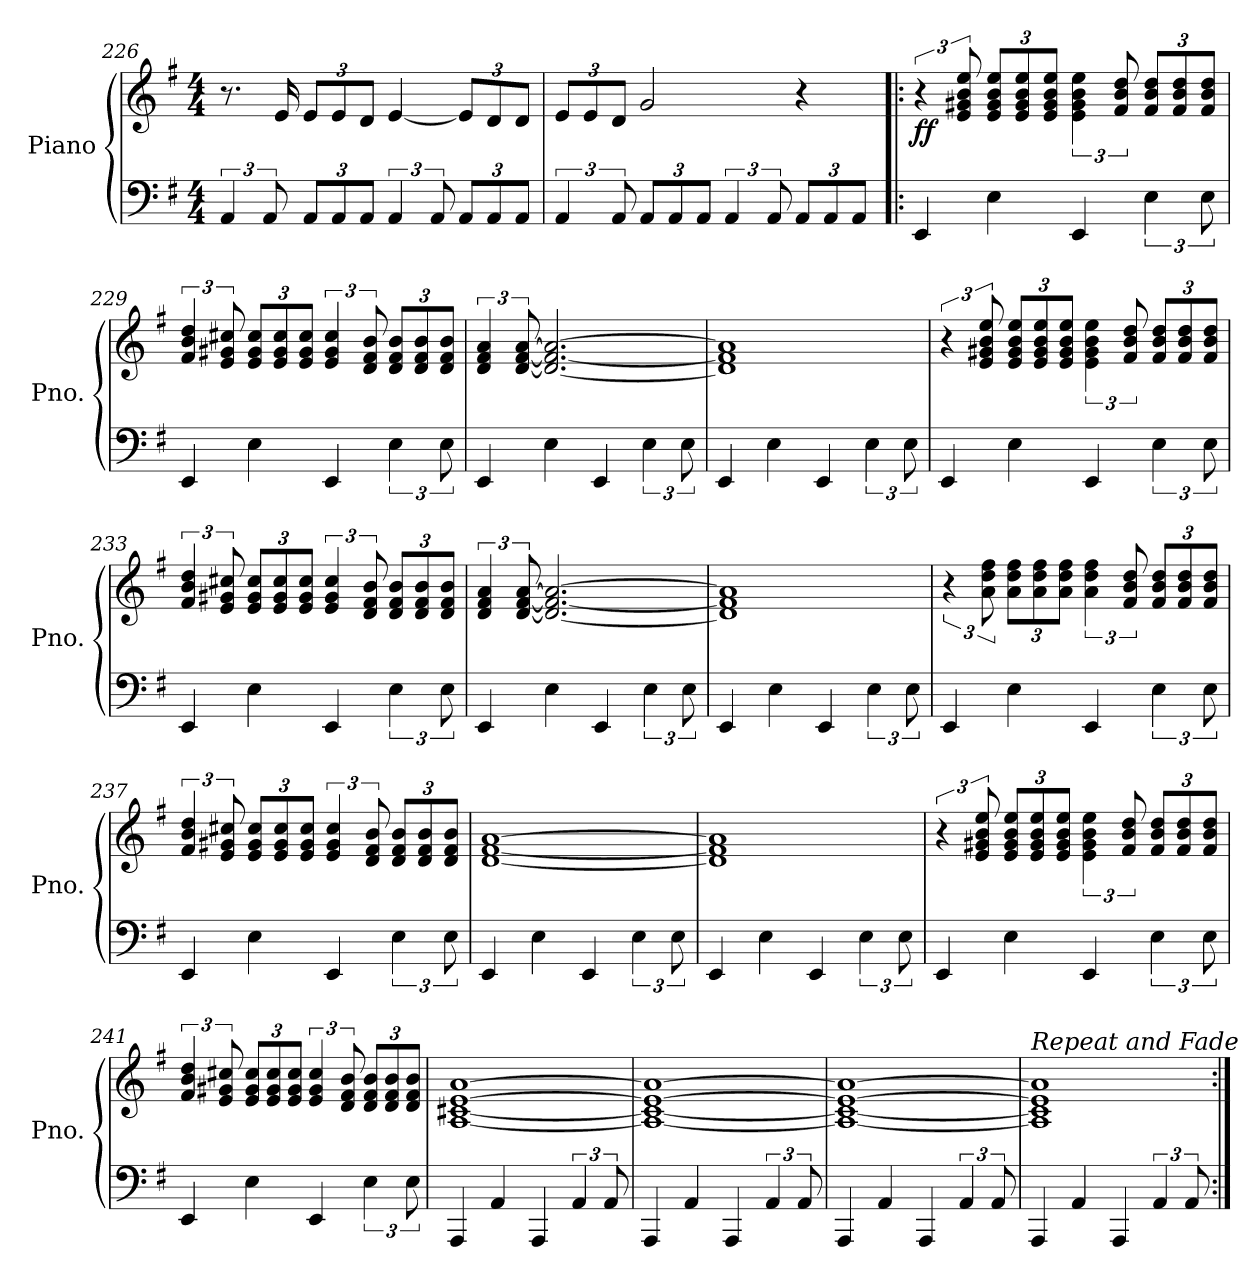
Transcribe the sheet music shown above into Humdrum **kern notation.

**kern	**kern	**dynam
*part1	*part1	*part1
*staff2	*staff1	*staff1/2
*I"Piano	*	*
*I'Pno.	*	*
*clefF4	*clefG2	*
*k[f#]	*k[f#]	*
*M4/4	*M4/4	*
=226	=226	=226
6AA/	8.r	.
12AA/	.	.
.	16e/	.
*Xbrackettup	*Xbrackettup	*
12AA/L	12e/L	.
12AA/	12e/	.
12AA/J	12d/J	.
*brackettup	*	*
6AA/	[4e/	.
12AA/	.	.
*Xbrackettup	*	*
12AA/L	12e/L]	.
12AA/	12d/	.
12AA/J	12d/J	.
=227	=227	=227
*brackettup	*	*
6AA/	12e/L	.
.	12e/	.
12AA/	12d/J	.
*Xbrackettup	*	*
12AA/L	2g/	.
12AA/	.	.
12AA/J	.	.
*brackettup	*	*
6AA/	.	.
12AA/	.	.
*Xbrackettup	*	*
12AA/L	4r	.
12AA/	.	.
12AA/J	.	.
!!LO:PB:g=z
=228!|:	=228!|:	=228!|:
*	*brackettup	*
!	!	!LO:DY:b
4EE/	6r	ff
.	12e/ 12g#X/ 12b/ 12ee/	.
*	*Xbrackettup	*
4E\	12e/ 12g#/ 12b/ 12ee/L	.
.	12e/ 12g#/ 12b/ 12ee/	.
.	12e/ 12g#/ 12b/ 12ee/J	.
*	*brackettup	*
4EE/	6e\ 6g#\ 6b\ 6ee\	.
.	12f#/ 12b/ 12dd/	.
*brackettup	*Xbrackettup	*
6E\	12f#/ 12b/ 12dd/L	.
.	12f#/ 12b/ 12dd/	.
12E\	12f#/ 12b/ 12dd/J	.
=229	=229	=229
*	*brackettup	*
4EE/	6f#/ 6b/ 6dd/	.
.	12e/ 12g#X/ 12cc#X/	.
*	*Xbrackettup	*
4E\	12e/ 12g#/ 12cc#/L	.
.	12e/ 12g#/ 12cc#/	.
.	12e/ 12g#/ 12cc#/J	.
*	*brackettup	*
4EE/	6e/ 6g#/ 6cc#/	.
.	12d/ 12f#/ 12b/	.
*	*Xbrackettup	*
6E\	12d/ 12f#/ 12b/L	.
.	12d/ 12f#/ 12b/	.
12E\	12d/ 12f#/ 12b/J	.
=230	=230	=230
*	*brackettup	*
4EE/	6d/ 6f#/ 6a/	.
.	[12d/ [12f#/ [12a/	.
4E\	2.d/_ 2.f#/_ 2.a/_	.
4EE/	.	.
6E\	.	.
12E\	.	.
=231	=231	=231
4EE/	1d] 1f#] 1a]	.
4E\	.	.
4EE/	.	.
6E\	.	.
12E\	.	.
!!LO:LB:g=z
=232	=232	=232
4EE/	6r	.
.	12e/ 12g#X/ 12b/ 12ee/	.
*	*Xbrackettup	*
4E\	12e/ 12g#/ 12b/ 12ee/L	.
.	12e/ 12g#/ 12b/ 12ee/	.
.	12e/ 12g#/ 12b/ 12ee/J	.
*	*brackettup	*
4EE/	6e\ 6g#\ 6b\ 6ee\	.
.	12f#/ 12b/ 12dd/	.
*	*Xbrackettup	*
6E\	12f#/ 12b/ 12dd/L	.
.	12f#/ 12b/ 12dd/	.
12E\	12f#/ 12b/ 12dd/J	.
=233	=233	=233
*	*brackettup	*
4EE/	6f#/ 6b/ 6dd/	.
.	12e/ 12g#X/ 12cc#X/	.
*	*Xbrackettup	*
4E\	12e/ 12g#/ 12cc#/L	.
.	12e/ 12g#/ 12cc#/	.
.	12e/ 12g#/ 12cc#/J	.
*	*brackettup	*
4EE/	6e/ 6g#/ 6cc#/	.
.	12d/ 12f#/ 12b/	.
*	*Xbrackettup	*
6E\	12d/ 12f#/ 12b/L	.
.	12d/ 12f#/ 12b/	.
12E\	12d/ 12f#/ 12b/J	.
=234	=234	=234
*	*brackettup	*
4EE/	6d/ 6f#/ 6a/	.
.	[12d/ [12f#/ [12a/	.
4E\	2.d/_ 2.f#/_ 2.a/_	.
4EE/	.	.
6E\	.	.
12E\	.	.
=235	=235	=235
4EE/	1d] 1f#] 1a]	.
4E\	.	.
4EE/	.	.
6E\	.	.
12E\	.	.
!!LO:LB:g=z
=236	=236	=236
4EE/	6r	.
.	12a\ 12dd\ 12ff#\	.
*	*Xbrackettup	*
4E\	12a\ 12dd\ 12ff#\L	.
.	12a\ 12dd\ 12ff#\	.
.	12a\ 12dd\ 12ff#\J	.
*	*brackettup	*
4EE/	6a\ 6dd\ 6ff#\	.
.	12f#/ 12b/ 12dd/	.
*	*Xbrackettup	*
6E\	12f#/ 12b/ 12dd/L	.
.	12f#/ 12b/ 12dd/	.
12E\	12f#/ 12b/ 12dd/J	.
=237	=237	=237
*	*brackettup	*
4EE/	6f#/ 6b/ 6dd/	.
.	12e/ 12g#X/ 12cc#X/	.
*	*Xbrackettup	*
4E\	12e/ 12g#/ 12cc#/L	.
.	12e/ 12g#/ 12cc#/	.
.	12e/ 12g#/ 12cc#/J	.
*	*brackettup	*
4EE/	6e/ 6g#/ 6cc#/	.
.	12d/ 12f#/ 12b/	.
*	*Xbrackettup	*
6E\	12d/ 12f#/ 12b/L	.
.	12d/ 12f#/ 12b/	.
12E\	12d/ 12f#/ 12b/J	.
=238	=238	=238
4EE/	[1d [1f# [1a	.
4E\	.	.
4EE/	.	.
6E\	.	.
12E\	.	.
=239	=239	=239
4EE/	1d] 1f#] 1a]	.
4E\	.	.
4EE/	.	.
6E\	.	.
12E\	.	.
!!LO:LB:g=z
=240	=240	=240
*	*brackettup	*
4EE/	6r	.
.	12e/ 12g#X/ 12b/ 12ee/	.
*	*Xbrackettup	*
4E\	12e/ 12g#/ 12b/ 12ee/L	.
.	12e/ 12g#/ 12b/ 12ee/	.
.	12e/ 12g#/ 12b/ 12ee/J	.
*	*brackettup	*
4EE/	6e\ 6g#\ 6b\ 6ee\	.
.	12f#/ 12b/ 12dd/	.
*	*Xbrackettup	*
6E\	12f#/ 12b/ 12dd/L	.
.	12f#/ 12b/ 12dd/	.
12E\	12f#/ 12b/ 12dd/J	.
=241	=241	=241
*	*brackettup	*
4EE/	6f#/ 6b/ 6dd/	.
.	12e/ 12g#X/ 12cc#X/	.
*	*Xbrackettup	*
4E\	12e/ 12g#/ 12cc#/L	.
.	12e/ 12g#/ 12cc#/	.
.	12e/ 12g#/ 12cc#/J	.
*	*brackettup	*
4EE/	6e/ 6g#/ 6cc#/	.
.	12d/ 12f#/ 12b/	.
*	*Xbrackettup	*
6E\	12d/ 12f#/ 12b/L	.
.	12d/ 12f#/ 12b/	.
12E\	12d/ 12f#/ 12b/J	.
=242	=242	=242
4AAA/	[1A [1c#X [1e [1a	.
4AA/	.	.
4AAA/	.	.
6AA/	.	.
12AA/	.	.
!!LO:LB:g=z
=243	=243	=243
4AAA/	1A_ 1c#_ 1e_ 1a_	.
4AA/	.	.
4AAA/	.	.
6AA/	.	.
12AA/	.	.
=244	=244	=244
4AAA/	1A_ 1c#_ 1e_ 1a_	.
4AA/	.	.
4AAA/	.	.
6AA/	.	.
12AA/	.	.
=245	=245	=245
!	!LO:TX:a:i:t=Repeat and Fade	!
4AAA/	1A] 1c#] 1e] 1a]	.
4AA/	.	.
4AAA/	.	.
6AA/	.	.
12AA/	.	.
=:|!	=:|!	=:|!
*-	*-	*-
